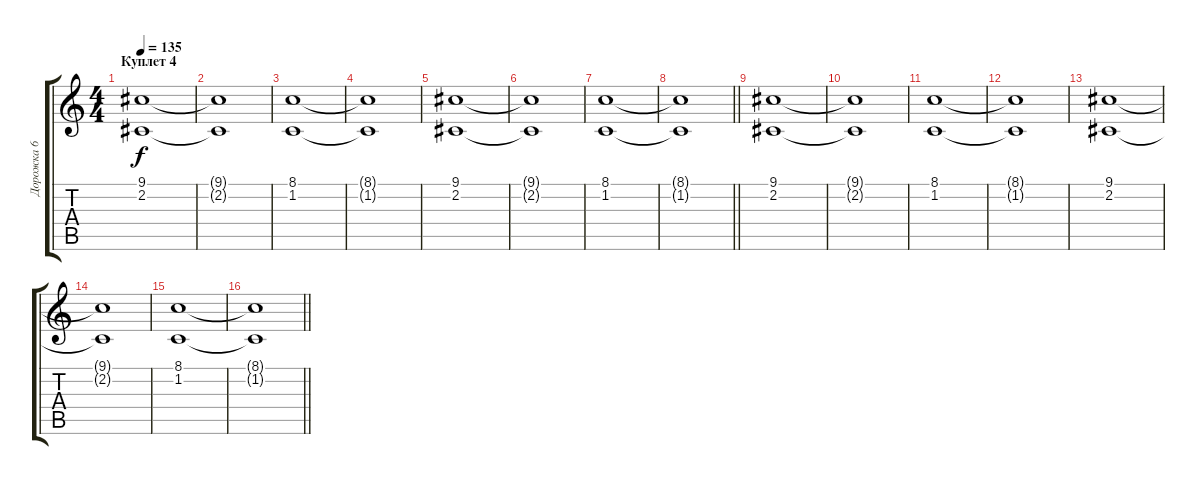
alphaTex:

\track ("Дорожка 6" "Дорожка 6") {instrument pad2warm}
\staff {score tabs}
\tuning (E4 B3 G3 D3 A2 E2) {hide}
\ts (4 4)
\section ("" "Куплет 4")
\tempo 135
\clef g2
\ks c
(9.1 2.2).1{dy f} |
(9.1{t} 2.2{t}).1 |
(8.1 1.2).1 |
(8.1{t} 1.2{t}).1 |
(9.1 2.2).1 |
(9.1{t} 2.2{t}).1 |
(8.1 1.2).1 |
\barLineRight lightlight
(8.1{t} 1.2{t}).1 |
(9.1 2.2).1 |
(9.1{t} 2.2{t}).1 |
(8.1 1.2).1 |
(8.1{t} 1.2{t}).1 |
(9.1 2.2).1 |
(9.1{t} 2.2{t}).1 |
(8.1 1.2).1 |
\barLineRight lightlight
(8.1{t} 1.2{t}).1
